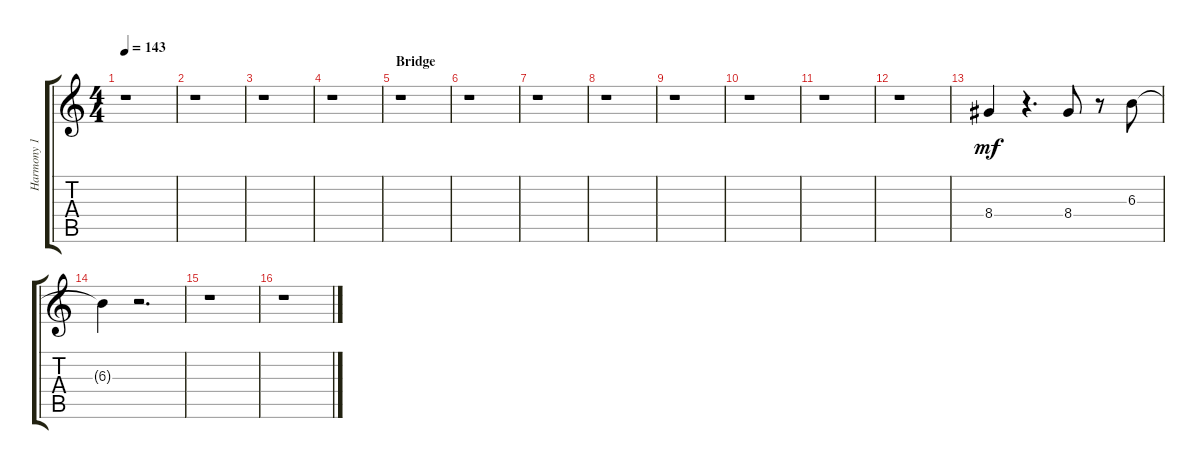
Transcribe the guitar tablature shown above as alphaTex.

\track ("Harmony 1" "Harmony 1") {instrument overdrivenguitar}
\staff {score tabs}
\tuning (D4 A3 F3 C3 G2 C2) {hide}
\ts (4 4)
\tempo 143
\clef g2
\ks aminor
r.1{dy mf} |
r.1 |
r.1 |
r.1 |
\section ("" "Bridge")
r.1 |
r.1 |
r.1 |
r.1 |
r.1 |
r.1 |
r.1 |
r.1 |
8.4.4 r.4{d} 8.4.8 r.8 6.3.8 |
6.3{t}.4 r.2{d} |
r.1 |
r.1
